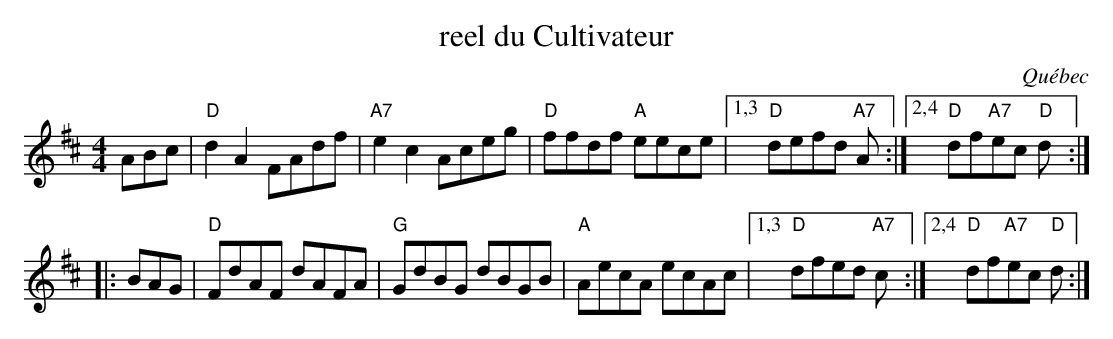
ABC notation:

X:1
T:reel du Cultivateur
O:Québec
M:4/4
K:Bm
ABc |\
"D"d2A2 FAdf | "A7"e2c2 Aceg | "D"ffdf "A"eece |\
[1,3 "D"defd "A7"A :|[2,4 "D"df"A7"ec "D"d :|
|: BAG |\
"D"FdAF dAFA | "G"GdBG dBGB | "A"AecA ecAc |\
[1,3 "D"dfed "A7"c :|[2,4 "D"df"A7"ec "D"d :|
